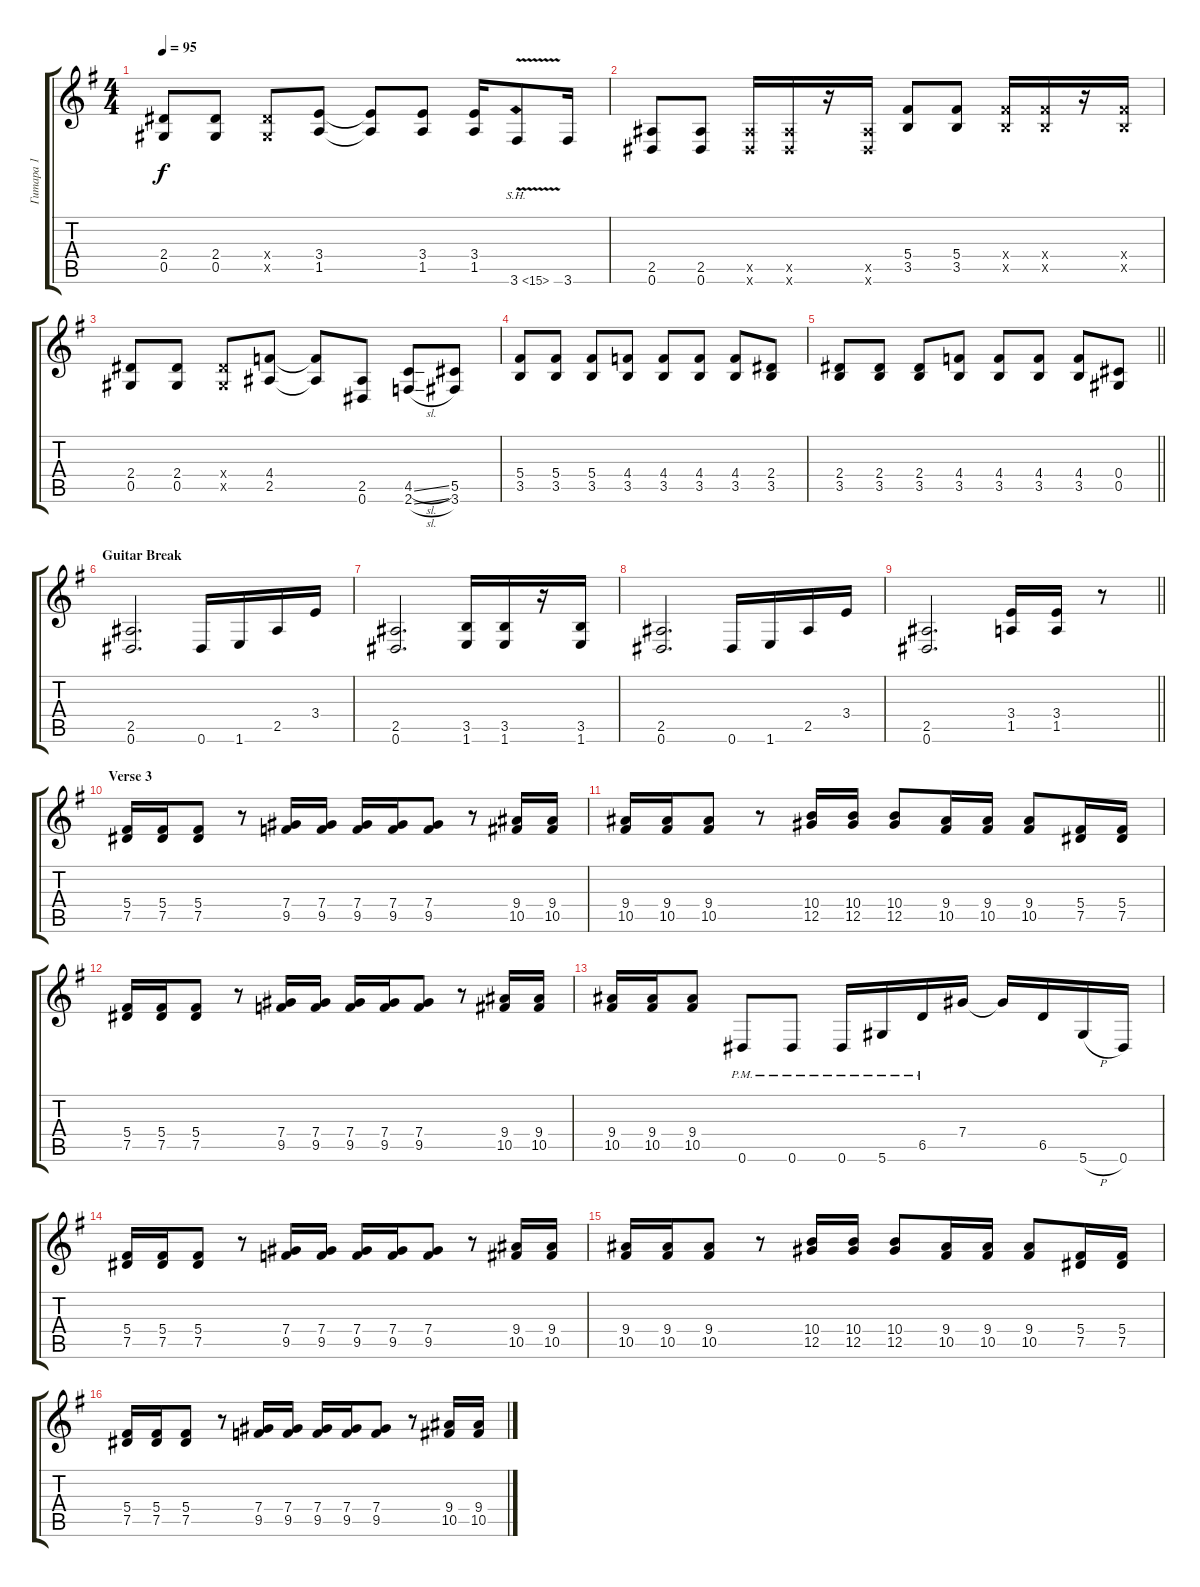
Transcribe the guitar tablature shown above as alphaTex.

\track ("Гитара 1" "Гитара 1") {instrument distortionguitar}
\staff {score tabs}
\tuning (Eb4 Bb3 Gb3 Db3 Ab2 Eb2) {hide}
\ts (4 4)
\tempo 95
\clef g2
\ks eminor
(2.4 0.5).8{dy f} (2.4 0.5).8 (2.4{x} 0.5{x}).8 (3.4 1.5).8 (3.4{t} 1.5{t}).8 (3.4 1.5).8 (3.4 1.5).16 3.6{sh 12 v}.8 3.6.16 |
(2.5 0.6).8 (2.5 0.6).8 (2.5{x} 0.6{x}).16 (2.5{x} 0.6{x}).16 r.16 (2.5{x} 0.6{x}).16 (5.4 3.5).8 (5.4 3.5).8 (5.4{x} 3.5{x}).16 (5.4{x} 3.5{x}).16 r.16 (5.4{x} 3.5{x}).16 |
(2.4 0.5).8 (2.4 0.5).8 (2.4{x} 0.5{x}).8 (4.4 2.5).8 (4.4{t} 2.5{t}).8 (2.5 0.6).8 (4.5{sl} 2.6{sl}).8 (5.5 3.6).8 |
(5.4 3.5).8 (5.4 3.5).8 (5.4 3.5).8 (4.4 3.5).8 (4.4 3.5).8 (4.4 3.5).8 (4.4 3.5).8 (2.4 3.5).8 |
\barLineRight lightlight
(2.4 3.5).8 (2.4 3.5).8 (2.4 3.5).8 (4.4 3.5).8 (4.4 3.5).8 (4.4 3.5).8 (4.4 3.5).8 (0.4 0.5).8 |
\section ("" "Guitar Break")
(2.5 0.6).2{d} 0.6.16 1.6.16 2.5.16 3.4.16 |
(2.5 0.6).2{d} (3.5 1.6).16 (3.5 1.6).16 r.16 (3.5 1.6).16 |
(2.5 0.6).2{d} 0.6.16 1.6.16 2.5.16 3.4.16 |
\barLineRight lightlight
(2.5 0.6).2{d} (3.4 1.5).16 (3.4 1.5).16 r.8 |
\section ("" "Verse 3")
(5.4 7.5).16 (5.4 7.5).16 (5.4 7.5).8 r.8 (7.4 9.5).16 (7.4 9.5).16 (7.4 9.5).16 (7.4 9.5).16 (7.4 9.5).8 r.8 (9.4 10.5).16 (9.4 10.5).16 |
(9.4 10.5).16 (9.4 10.5).16 (9.4 10.5).8 r.8 (10.4 12.5).16 (10.4 12.5).16 (10.4 12.5).8 (9.4 10.5).16 (9.4 10.5).16 (9.4 10.5).8 (5.4 7.5).16 (5.4 7.5).16 |
(5.4 7.5).16 (5.4 7.5).16 (5.4 7.5).8 r.8 (7.4 9.5).16 (7.4 9.5).16 (7.4 9.5).16 (7.4 9.5).16 (7.4 9.5).8 r.8 (9.4 10.5).16 (9.4 10.5).16 |
(9.4 10.5).16 (9.4 10.5).16 (9.4 10.5).8 0.6{pm}.8 0.6{pm}.8 0.6{pm}.16 5.6{pm}.16 6.5{pm}.16 7.4.16 7.4{t}.16 6.5.16 5.6{h}.16 0.6.16 |
(5.4 7.5).16 (5.4 7.5).16 (5.4 7.5).8 r.8 (7.4 9.5).16 (7.4 9.5).16 (7.4 9.5).16 (7.4 9.5).16 (7.4 9.5).8 r.8 (9.4 10.5).16 (9.4 10.5).16 |
(9.4 10.5).16 (9.4 10.5).16 (9.4 10.5).8 r.8 (10.4 12.5).16 (10.4 12.5).16 (10.4 12.5).8 (9.4 10.5).16 (9.4 10.5).16 (9.4 10.5).8 (5.4 7.5).16 (5.4 7.5).16 |
(5.4 7.5).16 (5.4 7.5).16 (5.4 7.5).8 r.8 (7.4 9.5).16 (7.4 9.5).16 (7.4 9.5).16 (7.4 9.5).16 (7.4 9.5).8 r.8 (9.4 10.5).16 (9.4 10.5).16
